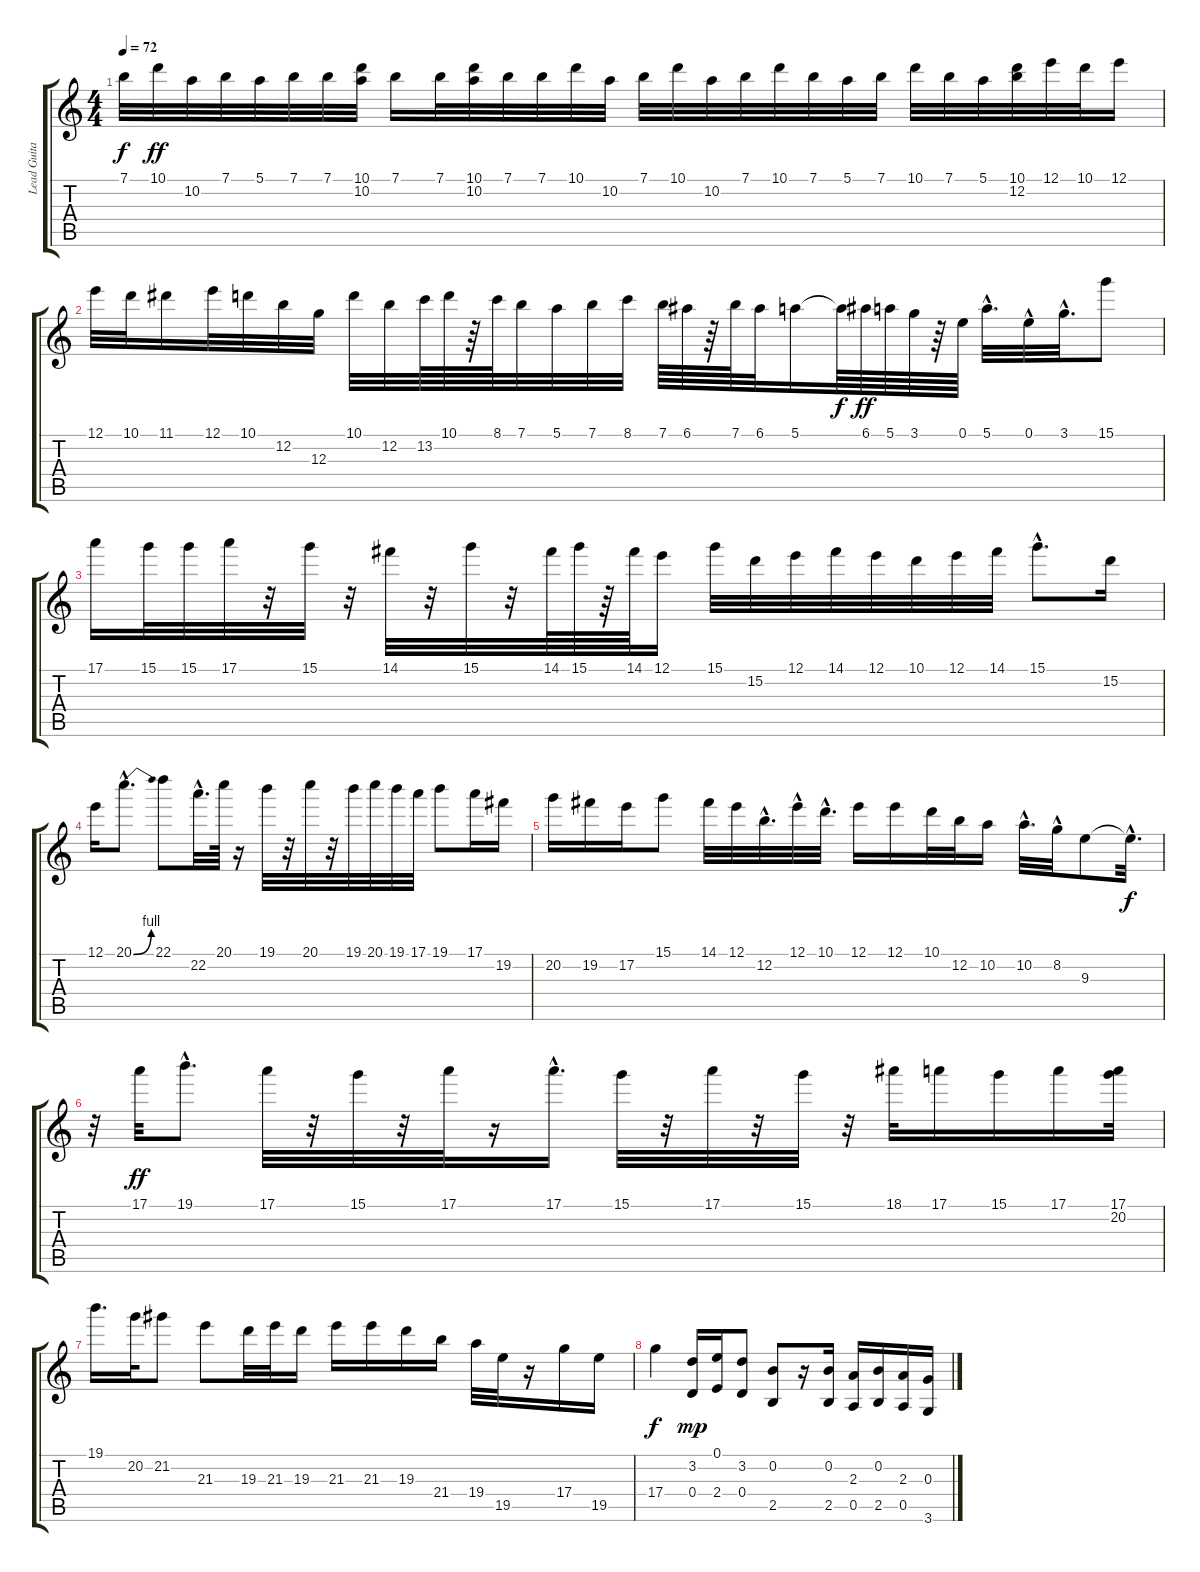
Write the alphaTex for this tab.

\track ("Lead Guitar: Slash" "Lead Guita") {instrument distortionguitar}
\staff {score tabs}
\tuning (E4 B3 G3 D3 A2 E2) {hide}
\ts (4 4)
\tempo 72
\clef g2
\ks c
7.1{t}.32{dy f} 10.1.32{dy ff} 10.2.32 7.1.32 5.1.32 7.1.32 7.1.32 (10.1 10.2).32 7.1.16 7.1.32 (10.1 10.2).32 7.1.32 7.1.32 10.1.32 10.2.32 7.1.32 10.1.32 10.2.32 7.1.32 10.1.32 7.1.32 5.1.32 7.1.32 10.1.32 7.1.32 5.1.32 (10.1 12.2).32 12.1.32 10.1.32 12.1.16 |
12.1.32 10.1.32 11.1.16 12.1.32 10.1.32 12.2.32 12.3.32 10.1.32 12.2.32 13.2.64 10.1.64 r.64 8.1.64 7.1.32 5.1.32 7.1.32 8.1.32 7.1.64 6.1.64 r.64 7.1.64 6.1.32 5.1.16 5.1{t}.64{dy f} 6.1.64{dy ff} 5.1.64 3.1.64 r.64 0.1.64 5.1{hac}.32{d} 0.1{hac}.32 3.1{hac}.32{d} 15.1.8 |
17.1.16 15.1.32 15.1.32 17.1.32 r.32 15.1.32 r.32 14.1.32 r.32 15.1.32 r.32 14.1.64 15.1.64 r.64 14.1.64 12.1.16 15.1.32 15.2.32 12.1.32 14.1.32 12.1.32 10.1.32 12.1.32 14.1.32 15.1{hac}.8{d} 15.2.16 |
12.1.16 20.1{be (bend 0 0 60 4) hac}.8{d} 22.1.8 22.2{hac}.32{d} 20.1.64 r.16 19.1.32 r.32 20.1.32 r.32 19.1.32 20.1.32 19.1.32 17.1.32 19.1.8 17.1.16 19.2.16 |
20.2.16 19.2.16 17.2.16 15.1.8 14.1.32 12.1.32 12.2{hac}.32{d} 12.1{hac}.32 10.1{hac}.32{d} 12.1.16 12.1.16 10.1.32 12.2.32 10.2.16 10.2{hac}.32{d} 8.2{hac}.32 9.3.8 9.3{hac t}.32{d dy f} |
r.32 17.1.32{dy ff} 19.1{hac}.8{d} 17.1.32 r.32 15.1.32 r.32 17.1.32 r.16 17.1{hac}.16{d} 15.1.32 r.32 17.1.32 r.32 15.1.32 r.32 18.1.32 17.1.16 15.1.16 17.1.16 (17.1 20.2).32 |
19.1.16{d} 20.2.32 21.2.8 21.3.8 19.3.32 21.3.32 19.3.16 21.3.16 21.3.16 19.3.16 21.4.16 19.4.32 19.5.32 r.16 17.4.16 19.5.16 |
17.4.4{dy f} (3.2 0.4).16{dy mp} (0.1 2.4).16 (3.2 0.4).8 (0.2 2.5).8 r.16 (0.2 2.5).16 (2.3 0.5).16 (0.2 2.5).16 (2.3 0.5).16 (0.3 3.6).16
